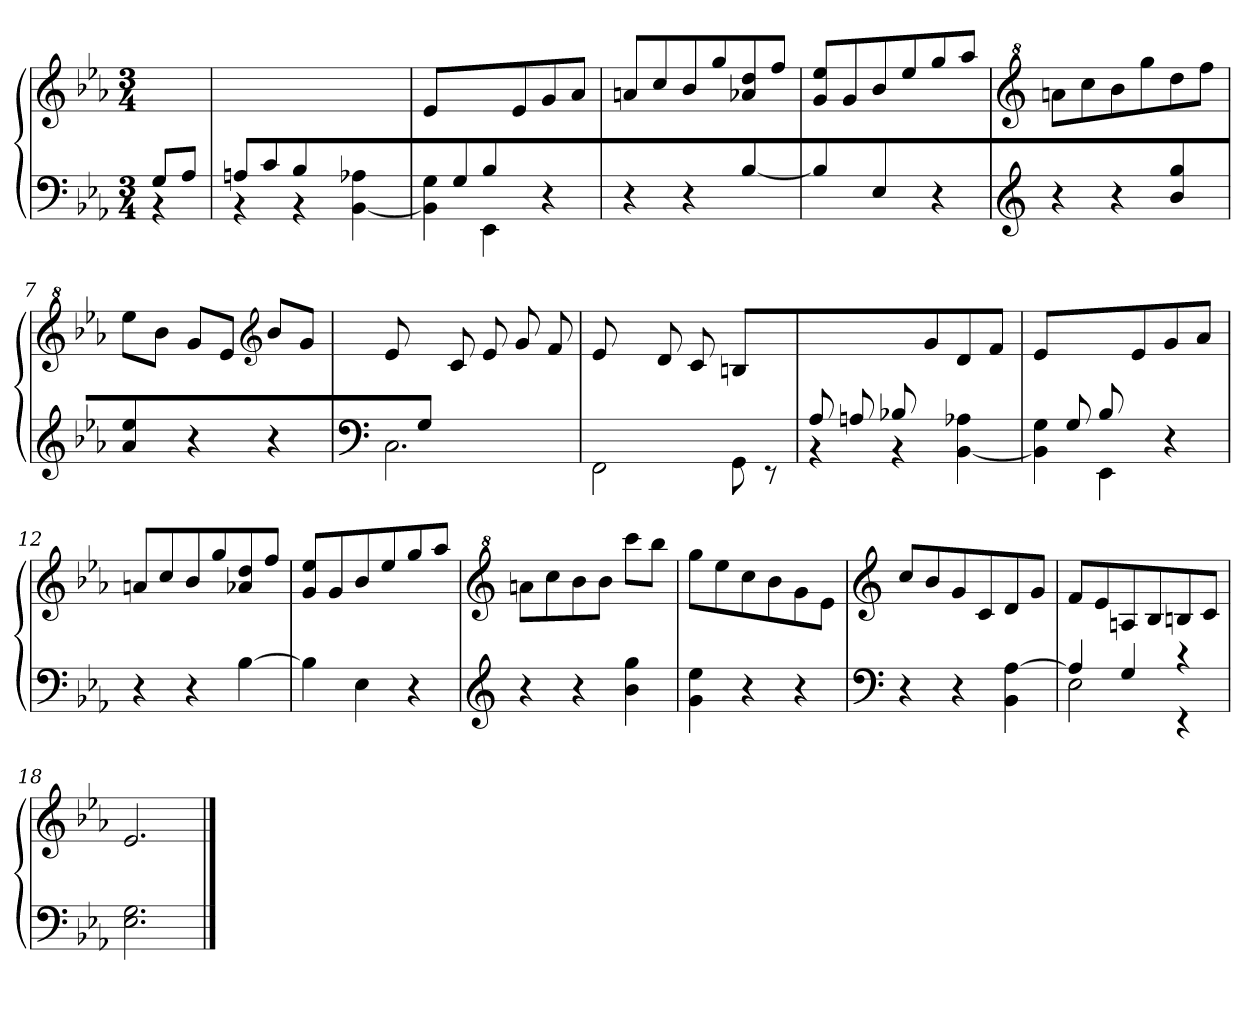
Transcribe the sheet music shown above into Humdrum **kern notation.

**kern	**kern
*part1	*part1
*staff2	*staff1
*clefF4	*clefG2
*k[b-e-a-]	*k[b-e-a-]
*E-:	*E-:
*M3/4	*M3/4
=1	=1
*^	*
8G/L	4r	4ryy
8A-/J	.	.
=2	=2	=2
8An/L	4r	4.ryy
8c/	.	.
8B-/	4r	.
4.ryy	.	8g/
.	[4BB-\ 4A-X\	8d/
.	.	8f/J
=3	=3	=3
8ryy	4BB-\] 4G\	8e-/L
8G/	.	4ryy
8B-/	4EE-\	.
4.ryy	.	8e-/
.	4r	8g/
.	.	8a-/J
*v	*v	*
=4	=4
4r	8an/L
.	8cc/
4r	8b-/
.	8gg/
[4B-\	8a-X/ 8dd/
.	8ff/J
=5	=5
4B-\]	8g/ 8ee-/L
.	8g/
4E-\	8b-/
.	8ee-/
4r	8gg/
.	8aa-/J
!!LO:LB:g=z
=6	=6
*clefG2	*clefG^2
4r	8aan\L
.	8ccc\
4r	8bb-\
.	8ggg\
4b-\ 4gg\	8ddd\
.	8fff\J
=7	=7
4a-\ 4ee-\	8eee-\L
.	8bb-\J
4r	8gg/L
.	8ee-/J
*	*clefG2
4r	8b-/L
.	8g/J
=8	=8
*clefF4	*
*^	*
8ryy	2.C\	8e-/L
8G/J	.	8ryy
2ryy	.	8c/L
.	.	8e-/J
.	.	8g/L
.	.	8f/J
=9	=9	=9
8ryy	2FF\	8e-/L
8A-/J	.	8ryy
4.ryy	.	8d/L
.	.	8c/J
.	8GG\	8Bn/L
8G/J	8r	8ryy
!!LO:LB:g=z
=10	=10	=10
8A-/L	4r	4.ryy
8An/	.	.
8B-X/	4r	.
4.ryy	.	8g/
.	[4BB-\ 4A-X\	8d/
.	.	8f/J
=11	=11	=11
8ryy	4BB-\] 4G\	8e-/L
8G/	.	4ryy
8B-/	4EE-\	.
4.ryy	.	8e-/
.	4r	8g/
.	.	8a-/J
*v	*v	*
=12	=12
4r	8an/L
.	8cc/
4r	8b-/
.	8gg/
[4B-\	8a-X/ 8dd/
.	8ff/J
=13	=13
4B-\]	8g/ 8ee-/L
.	8g/
4E-\	8b-/
.	8ee-/
4r	8gg/
.	8aa-/J
!!LO:LB:g=z
=14	=14
*clefG2	*clefG^2
4r	8aan\L
.	8ccc\
4r	8bb-\
.	8bb-\J
4b-\ 4gg\	8cccc\L
.	8bbb-\J
=15	=15
4g\ 4ee-\	8ggg\L
.	8eee-\
4r	8ccc\
.	8bb-\
4r	8gg\
.	8ee-\J
=16	=16
*clefF4	*clefG2
4r	8cc/L
.	8b-/
4r	8g/
.	8c/
4BB-\ [4A-\	8d/
.	8g/J
=17	=17
*^	*
4A-/]	2E-\	8f/L
.	.	8e-/
4G/	.	8An/
.	.	8B-/
4rc	4rEE	8Bn/
.	.	8c/J
*v	*v	*
=18	=18
2.E-\ 2.G\	2.e-/
==	==
*-	*-
